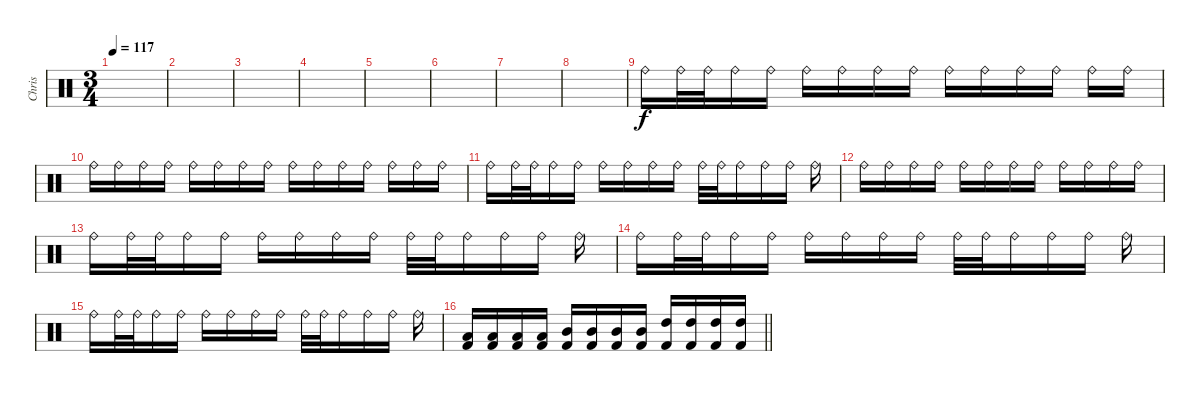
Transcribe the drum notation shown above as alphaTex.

\track ("Chris" "Chris") {instrument percussion}
\staff {score}
\articulation defaults
\ts (3 4)
\tempo 117
\clef neutral
\ks c
|
|
|
|
|
|
|
|
"Ride (bell)".16 "Ride (bell)".32 "Ride (bell)".32 "Ride (bell)".16 "Ride (bell)".16 "Ride (bell)".16 "Ride (bell)".16 "Ride (bell)".16 "Ride (bell)".16 "Ride (bell)".16 "Ride (bell)".16 "Ride (bell)".16 "Ride (bell)".16 "Ride (bell)".16 "Ride (bell)".16 |
"Ride (bell)".16 "Ride (bell)".16 "Ride (bell)".16 "Ride (bell)".16 "Ride (bell)".16 "Ride (bell)".16 "Ride (bell)".16 "Ride (bell)".16 "Ride (bell)".16 "Ride (bell)".16 "Ride (bell)".16 "Ride (bell)".16 "Ride (bell)".16 "Ride (bell)".16 "Ride (bell)".16 |
"Ride (bell)".16 "Ride (bell)".32 "Ride (bell)".32 "Ride (bell)".16 "Ride (bell)".16 "Ride (bell)".16 "Ride (bell)".16 "Ride (bell)".16 "Ride (bell)".16 "Ride (bell)".32 "Ride (bell)".32 "Ride (bell)".16 "Ride (bell)".16 "Ride (bell)".16 "Ride (bell)".16 |
"Ride (bell)".16 "Ride (bell)".16 "Ride (bell)".16 "Ride (bell)".16 "Ride (bell)".16 "Ride (bell)".16 "Ride (bell)".16 "Ride (bell)".16 "Ride (bell)".16 "Ride (bell)".16 "Ride (bell)".16 "Ride (bell)".16 |
"Ride (bell)".16 "Ride (bell)".32 "Ride (bell)".32 "Ride (bell)".16 "Ride (bell)".16 "Ride (bell)".16 "Ride (bell)".16 "Ride (bell)".16 "Ride (bell)".16 "Ride (bell)".32 "Ride (bell)".32 "Ride (bell)".16 "Ride (bell)".16 "Ride (bell)".16 "Ride (bell)".16 |
"Ride (bell)".16 "Ride (bell)".32 "Ride (bell)".32 "Ride (bell)".16 "Ride (bell)".16 "Ride (bell)".16 "Ride (bell)".16 "Ride (bell)".16 "Ride (bell)".16 "Ride (bell)".32 "Ride (bell)".32 "Ride (bell)".16 "Ride (bell)".16 "Ride (bell)".16 "Ride (bell)".16 |
"Ride (bell)".16 "Ride (bell)".32 "Ride (bell)".32 "Ride (bell)".16 "Ride (bell)".16 "Ride (bell)".16 "Ride (bell)".16 "Ride (bell)".16 "Ride (bell)".16 "Ride (bell)".32 "Ride (bell)".32 "Ride (bell)".16 "Ride (bell)".16 "Ride (bell)".16 "Ride (bell)".16 |
\barLineRight lightlight
("Low Tom (hit)" "Kick (hit) 2").16 ("Low Tom (hit)" "Kick (hit) 2").16 ("Low Tom (hit)" "Kick (hit) 2").16 ("Low Tom (hit)" "Kick (hit) 2").16 ("Mid Tom (hit)" "Kick (hit) 2").16 ("Mid Tom (hit)" "Kick (hit) 2").16 ("Mid Tom (hit)" "Kick (hit) 2").16 ("Mid Tom (hit)" "Kick (hit) 2").16 ("High Tom (hit)" "Kick (hit) 2").16 ("High Tom (hit)" "Kick (hit) 2").16 ("High Tom (hit)" "Kick (hit) 2").16 ("High Tom (hit)" "Kick (hit) 2").16
